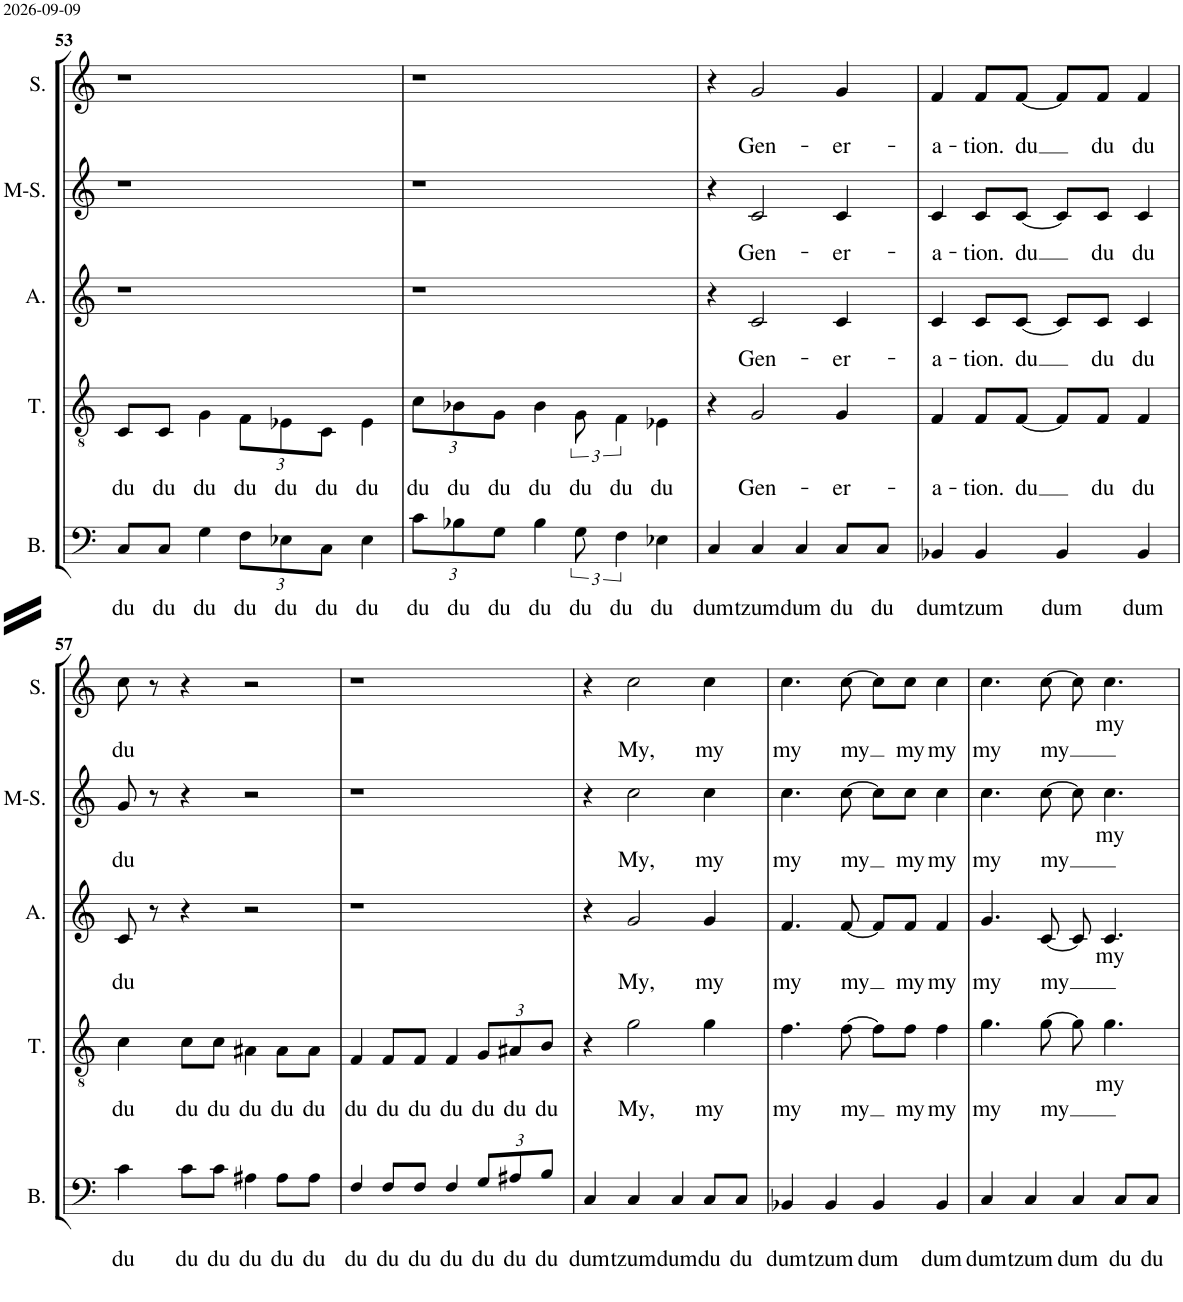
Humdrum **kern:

**kern	**text	**text	**kern	**text	**text	**kern	**text	**text	**kern	**text	**text	**kern	**text	**text
*part5	*part5	*part5	*part4	*part4	*part4	*part3	*part3	*part3	*part2	*part2	*part2	*part1	*part1	*part1
*staff5	*staff5	*staff5	*staff4	*staff4	*staff4	*staff3	*staff3	*staff3	*staff2	*staff2	*staff2	*staff1	*staff1	*staff1
*I"Bass	*	*	*I"Tenor	*	*	*I"Alto	*	*	*I"Mezzo-soprano	*	*	*I"Soprano	*	*
*I'B.	*	*	*I'T.	*	*	*I'A.	*	*	*I'M-S.	*	*	*I'S.	*	*
!!LO:PB:g=z
*clefF4	*	*	*clefGv2	*	*	*clefG2	*	*	*clefG2	*	*	*clefG2	*	*
*k[]	*	*	*k[]	*	*	*k[]	*	*	*k[]	*	*	*k[]	*	*
*M4/4	*	*	*M4/4	*	*	*M4/4	*	*	*M4/4	*	*	*M4/4	*	*
=53	=53	=53	=53	=53	=53	=53	=53	=53	=53	=53	=53	=53	=53	=53
!	!	!LO:LY:b	!	!	!LO:LY:b	!	!	!	!	!	!	!	!	!
8C/L	.	du	8C/L	.	du	1r	.	.	1r	.	.	1r	.	.
!	!	!LO:LY:b	!	!	!LO:LY:b	!	!	!	!	!	!	!	!	!
8C/J	.	du	8C/J	.	du	.	.	.	.	.	.	.	.	.
!	!	!LO:LY:b	!	!	!LO:LY:b	!	!	!	!	!	!	!	!	!
4G\	.	du	4G\	.	du	.	.	.	.	.	.	.	.	.
*Xbrackettup	*	*	*	*	*	*	*	*	*	*	*	*	*	*
!	!	!LO:LY:b	!	!	!	!	!	!	!	!	!	!	!	!
*	*	*	*Xbrackettup	*	*	*	*	*	*	*	*	*	*	*
!	!	!	!	!	!LO:LY:b	!	!	!	!	!	!	!	!	!
12F\L	.	du	12F\L	.	du	.	.	.	.	.	.	.	.	.
!	!	!LO:LY:b	!	!	!LO:LY:b	!	!	!	!	!	!	!	!	!
12E-X\	.	du	12E-X\	.	du	.	.	.	.	.	.	.	.	.
!	!	!LO:LY:b	!	!	!LO:LY:b	!	!	!	!	!	!	!	!	!
12C\J	.	du	12C\J	.	du	.	.	.	.	.	.	.	.	.
!	!	!LO:LY:b	!	!	!LO:LY:b	!	!	!	!	!	!	!	!	!
4E-\	.	du	4E-\	.	du	.	.	.	.	.	.	.	.	.
=54	=54	=54	=54	=54	=54	=54	=54	=54	=54	=54	=54	=54	=54	=54
!	!	!LO:LY:b	!	!	!LO:LY:b	!	!	!	!	!	!	!	!	!
12c\L	.	du	12c\L	.	du	1r	.	.	1r	.	.	1r	.	.
!	!	!LO:LY:b	!	!	!LO:LY:b	!	!	!	!	!	!	!	!	!
12B-X\	.	du	12B-X\	.	du	.	.	.	.	.	.	.	.	.
!	!	!LO:LY:b	!	!	!LO:LY:b	!	!	!	!	!	!	!	!	!
12G\J	.	du	12G\J	.	du	.	.	.	.	.	.	.	.	.
!	!	!LO:LY:b	!	!	!LO:LY:b	!	!	!	!	!	!	!	!	!
4B-\	.	du	4B-\	.	du	.	.	.	.	.	.	.	.	.
*brackettup	*	*	*	*	*	*	*	*	*	*	*	*	*	*
!	!	!LO:LY:b	!	!	!	!	!	!	!	!	!	!	!	!
*	*	*	*brackettup	*	*	*	*	*	*	*	*	*	*	*
!	!	!	!	!	!LO:LY:b	!	!	!	!	!	!	!	!	!
12G\	.	du	12G\	.	du	.	.	.	.	.	.	.	.	.
!	!	!LO:LY:b	!	!	!LO:LY:b	!	!	!	!	!	!	!	!	!
6F\	.	du	6F\	.	du	.	.	.	.	.	.	.	.	.
!	!	!LO:LY:b	!	!	!LO:LY:b	!	!	!	!	!	!	!	!	!
4E-X\	.	du	4E-X\	.	du	.	.	.	.	.	.	.	.	.
=55	=55	=55	=55	=55	=55	=55	=55	=55	=55	=55	=55	=55	=55	=55
!	!	!LO:LY:b	!	!	!	!	!	!	!	!	!	!	!	!
4C/	.	dum	4r	.	.	4r	.	.	4r	.	.	4r	.	.
!	!	!LO:LY:b	!	!	!LO:LY:b	!	!	!LO:LY:b	!	!	!LO:LY:b	!	!	!LO:LY:b
4C/	.	tzum	2G/	.	Gen-	2c/	.	Gen-	2c/	.	Gen-	2g/	.	Gen-
!	!	!LO:LY:b	!	!	!	!	!	!	!	!	!	!	!	!
4C/	.	dum	.	.	.	.	.	.	.	.	.	.	.	.
!	!	!LO:LY:b	!	!	!LO:LY:b	!	!	!LO:LY:b	!	!	!LO:LY:b	!	!	!LO:LY:b
8C/L	.	du	4G/	.	-er-	4c/	.	-er-	4c/	.	-er-	4g/	.	-er-
!	!	!LO:LY:b	!	!	!	!	!	!	!	!	!	!	!	!
8C/J	.	du	.	.	.	.	.	.	.	.	.	.	.	.
=56	=56	=56	=56	=56	=56	=56	=56	=56	=56	=56	=56	=56	=56	=56
!	!	!LO:LY:b	!	!	!LO:LY:b	!	!	!LO:LY:b	!	!	!LO:LY:b	!	!	!LO:LY:b
4BB-X/	.	dum	4F/	.	-a-	4c/	.	-a-	4c/	.	-a-	4f/	.	-a-
!	!	!LO:LY:b	!	!	!LO:LY:b	!	!	!LO:LY:b	!	!	!LO:LY:b	!	!	!LO:LY:b
4BB-/	.	tzum	8F/L	.	-tion.	8c/L	.	-tion.	8c/L	.	-tion.	8f/L	.	-tion.
!	!	!	!	!	!LO:LY:b	!	!	!LO:LY:b	!	!	!LO:LY:b	!	!	!LO:LY:b
.	.	.	[8F/J	.	du	[8c/J	.	du	[8c/J	.	du	[8f/J	.	du
!	!	!LO:LY:b	!	!	!	!	!	!	!	!	!	!	!	!
4BB-/	.	dum	8F/L]	.	.	8c/L]	.	.	8c/L]	.	.	8f/L]	.	.
!	!	!	!	!	!LO:LY:b	!	!	!LO:LY:b	!	!	!LO:LY:b	!	!	!LO:LY:b
.	.	.	8F/J	.	du	8c/J	.	du	8c/J	.	du	8f/J	.	du
!	!	!LO:LY:b	!	!	!LO:LY:b	!	!	!LO:LY:b	!	!	!LO:LY:b	!	!	!LO:LY:b
4BB-/	.	dum	4F/	.	du	4c/	.	du	4c/	.	du	4f/	.	du
!!LO:LB:g=z
=57	=57	=57	=57	=57	=57	=57	=57	=57	=57	=57	=57	=57	=57	=57
!	!	!LO:LY:b	!	!	!LO:LY:b	!	!	!LO:LY:b	!	!	!LO:LY:b	!	!	!LO:LY:b
4c\	.	du	4c\	.	du	8c/	.	du	8g/	.	du	8cc\	.	du
.	.	.	.	.	.	8r	.	.	8r	.	.	8r	.	.
!	!	!LO:LY:b	!	!	!LO:LY:b	!	!	!	!	!	!	!	!	!
8c\L	.	du	8c\L	.	du	4r	.	.	4r	.	.	4r	.	.
!	!	!LO:LY:b	!	!	!LO:LY:b	!	!	!	!	!	!	!	!	!
8c\J	.	du	8c\J	.	du	.	.	.	.	.	.	.	.	.
!	!	!LO:LY:b	!	!	!LO:LY:b	!	!	!	!	!	!	!	!	!
4A#X\	.	du	4A#X\	.	du	2r	.	.	2r	.	.	2r	.	.
!	!	!LO:LY:b	!	!	!LO:LY:b	!	!	!	!	!	!	!	!	!
8A#\L	.	du	8A#\L	.	du	.	.	.	.	.	.	.	.	.
!	!	!LO:LY:b	!	!	!LO:LY:b	!	!	!	!	!	!	!	!	!
8A#\J	.	du	8A#\J	.	du	.	.	.	.	.	.	.	.	.
=58	=58	=58	=58	=58	=58	=58	=58	=58	=58	=58	=58	=58	=58	=58
!	!	!LO:LY:b	!	!	!LO:LY:b	!	!	!	!	!	!	!	!	!
4F/	.	du	4F/	.	du	1r	.	.	1r	.	.	1r	.	.
!	!	!LO:LY:b	!	!	!LO:LY:b	!	!	!	!	!	!	!	!	!
8F/L	.	du	8F/L	.	du	.	.	.	.	.	.	.	.	.
!	!	!LO:LY:b	!	!	!LO:LY:b	!	!	!	!	!	!	!	!	!
8F/J	.	du	8F/J	.	du	.	.	.	.	.	.	.	.	.
!	!	!LO:LY:b	!	!	!LO:LY:b	!	!	!	!	!	!	!	!	!
4F/	.	du	4F/	.	du	.	.	.	.	.	.	.	.	.
*Xbrackettup	*	*	*	*	*	*	*	*	*	*	*	*	*	*
!	!	!LO:LY:b	!	!	!	!	!	!	!	!	!	!	!	!
*	*	*	*Xbrackettup	*	*	*	*	*	*	*	*	*	*	*
!	!	!	!	!	!LO:LY:b	!	!	!	!	!	!	!	!	!
12G/L	.	du	12G/L	.	du	.	.	.	.	.	.	.	.	.
!	!	!LO:LY:b	!	!	!LO:LY:b	!	!	!	!	!	!	!	!	!
12A#X/	.	du	12A#X/	.	du	.	.	.	.	.	.	.	.	.
!	!	!LO:LY:b	!	!	!LO:LY:b	!	!	!	!	!	!	!	!	!
12B/J	.	du	12B/J	.	du	.	.	.	.	.	.	.	.	.
=59	=59	=59	=59	=59	=59	=59	=59	=59	=59	=59	=59	=59	=59	=59
!	!	!LO:LY:b	!	!	!	!	!	!	!	!	!	!	!	!
4C/	.	dum	4r	.	.	4r	.	.	4r	.	.	4r	.	.
!	!	!LO:LY:b	!	!	!LO:LY:b	!	!	!LO:LY:b	!	!	!LO:LY:b	!	!	!LO:LY:b
4C/	.	tzum	2g\	.	My,	2g/	.	My,	2cc\	.	My,	2cc\	.	My,
!	!	!LO:LY:b	!	!	!	!	!	!	!	!	!	!	!	!
4C/	.	dum	.	.	.	.	.	.	.	.	.	.	.	.
!	!	!LO:LY:b	!	!	!LO:LY:b	!	!	!LO:LY:b	!	!	!LO:LY:b	!	!	!LO:LY:b
8C/L	.	du	4g\	.	my	4g/	.	my	4cc\	.	my	4cc\	.	my
!	!	!LO:LY:b	!	!	!	!	!	!	!	!	!	!	!	!
8C/J	.	du	.	.	.	.	.	.	.	.	.	.	.	.
=60	=60	=60	=60	=60	=60	=60	=60	=60	=60	=60	=60	=60	=60	=60
!	!	!LO:LY:b	!	!	!LO:LY:b	!	!	!LO:LY:b	!	!	!LO:LY:b	!	!	!LO:LY:b
4BB-X/	.	dum	4.f\	.	my	4.f/	.	my	4.cc\	.	my	4.cc\	.	my
!	!	!LO:LY:b	!	!	!	!	!	!	!	!	!	!	!	!
4BB-/	.	tzum	.	.	.	.	.	.	.	.	.	.	.	.
!	!	!	!	!	!LO:LY:b	!	!	!LO:LY:b	!	!	!LO:LY:b	!	!	!LO:LY:b
.	.	.	[8f\	.	my	[8f/	.	my	[8cc\	.	my	[8cc\	.	my
!	!	!LO:LY:b	!	!	!	!	!	!	!	!	!	!	!	!
4BB-/	.	dum	8f\L]	.	.	8f/L]	.	.	8cc\L]	.	.	8cc\L]	.	.
!	!	!	!	!	!LO:LY:b	!	!	!LO:LY:b	!	!	!LO:LY:b	!	!	!LO:LY:b
.	.	.	8f\J	.	my	8f/J	.	my	8cc\J	.	my	8cc\J	.	my
!	!	!LO:LY:b	!	!	!LO:LY:b	!	!	!LO:LY:b	!	!	!LO:LY:b	!	!	!LO:LY:b
4BB-/	.	dum	4f\	.	my	4f/	.	my	4cc\	.	my	4cc\	.	my
=61	=61	=61	=61	=61	=61	=61	=61	=61	=61	=61	=61	=61	=61	=61
!	!	!LO:LY:b	!	!	!LO:LY:b	!	!	!LO:LY:b	!	!	!LO:LY:b	!	!	!LO:LY:b
4C/	.	dum	4.g\	.	my	4.g/	.	my	4.cc\	.	my	4.cc\	.	my
!	!	!LO:LY:b	!	!	!	!	!	!	!	!	!	!	!	!
4C/	.	tzum	.	.	.	.	.	.	.	.	.	.	.	.
!	!	!	!	!	!LO:LY:b	!	!	!LO:LY:b	!	!	!LO:LY:b	!	!	!LO:LY:b
.	.	.	[8g\	.	my	[8c/	.	my	[8cc\	.	my	[8cc\	.	my
!	!	!LO:LY:b	!	!	!	!	!	!	!	!	!	!	!	!
4C/	.	dum	8g\]	.	.	8c/]	.	.	8cc\]	.	.	8cc\]	.	.
!	!	!	!	!LO:LY:b	!	!	!LO:LY:b	!	!	!LO:LY:b	!	!	!LO:LY:b	!
.	.	.	4.g\	my	.	4.c/	my	.	4.cc\	my	.	4.cc\	my	.
!	!	!LO:LY:b	!	!	!	!	!	!	!	!	!	!	!	!
8C/L	.	du	.	.	.	.	.	.	.	.	.	.	.	.
!	!	!LO:LY:b	!	!	!	!	!	!	!	!	!	!	!	!
8C/J	.	du	.	.	.	.	.	.	.	.	.	.	.	.
=	=	=	=	=	=	=	=	=	=	=	=	=	=	=
*-	*-	*-	*-	*-	*-	*-	*-	*-	*-	*-	*-	*-	*-	*-
